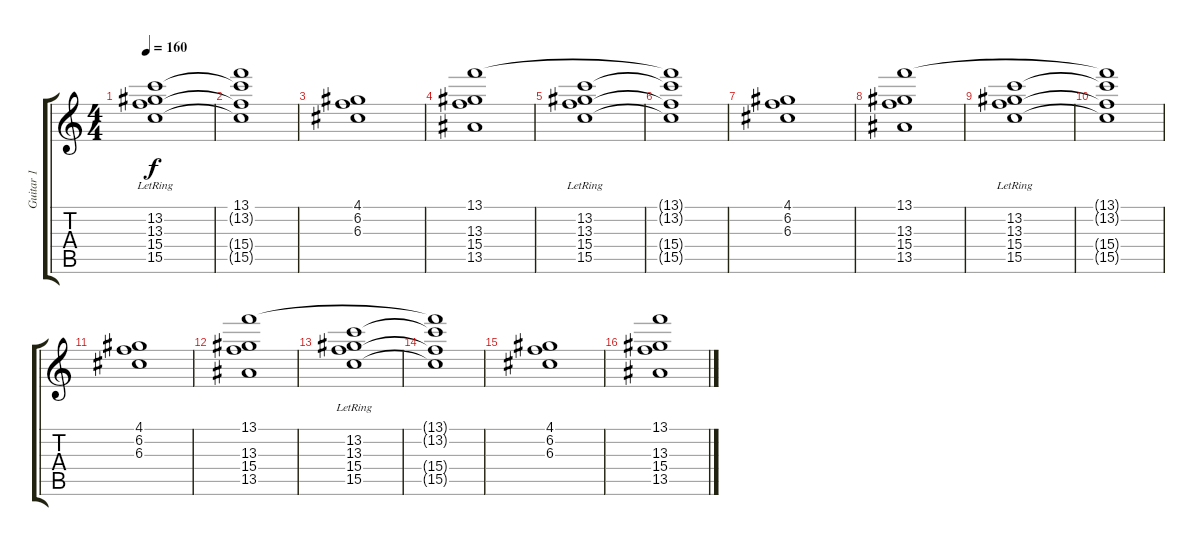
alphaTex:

\track ("Guitar 1" "Guitar 1") {instrument electricguitarclean}
\staff {score tabs}
\tuning (E4 B3 G3 D3 A2 E2) {hide}
\ts (4 4)
\tempo 160
\clef g2
\ks c
(13.2{lr} 13.3{lr} 15.4{lr} 15.5{lr}).1{dy f} |
(13.1{t} 13.2{t} 15.4{t} 15.5{t}).1 |
(4.1 6.2 6.3).1 |
(13.1 13.3 15.4 13.5).1 |
(13.2{lr} 13.3{lr} 15.4{lr} 15.5{lr}).1 |
(13.1{t} 13.2{t} 15.4{t} 15.5{t}).1 |
(4.1 6.2 6.3).1 |
(13.1 13.3 15.4 13.5).1 |
(13.2{lr} 13.3{lr} 15.4{lr} 15.5{lr}).1 |
(13.1{t} 13.2{t} 15.4{t} 15.5{t}).1 |
(4.1 6.2 6.3).1 |
(13.1 13.3 15.4 13.5).1 |
(13.2{lr} 13.3{lr} 15.4{lr} 15.5{lr}).1 |
(13.1{t} 13.2{t} 15.4{t} 15.5{t}).1 |
(4.1 6.2 6.3).1 |
(13.1 13.3 15.4 13.5).1
